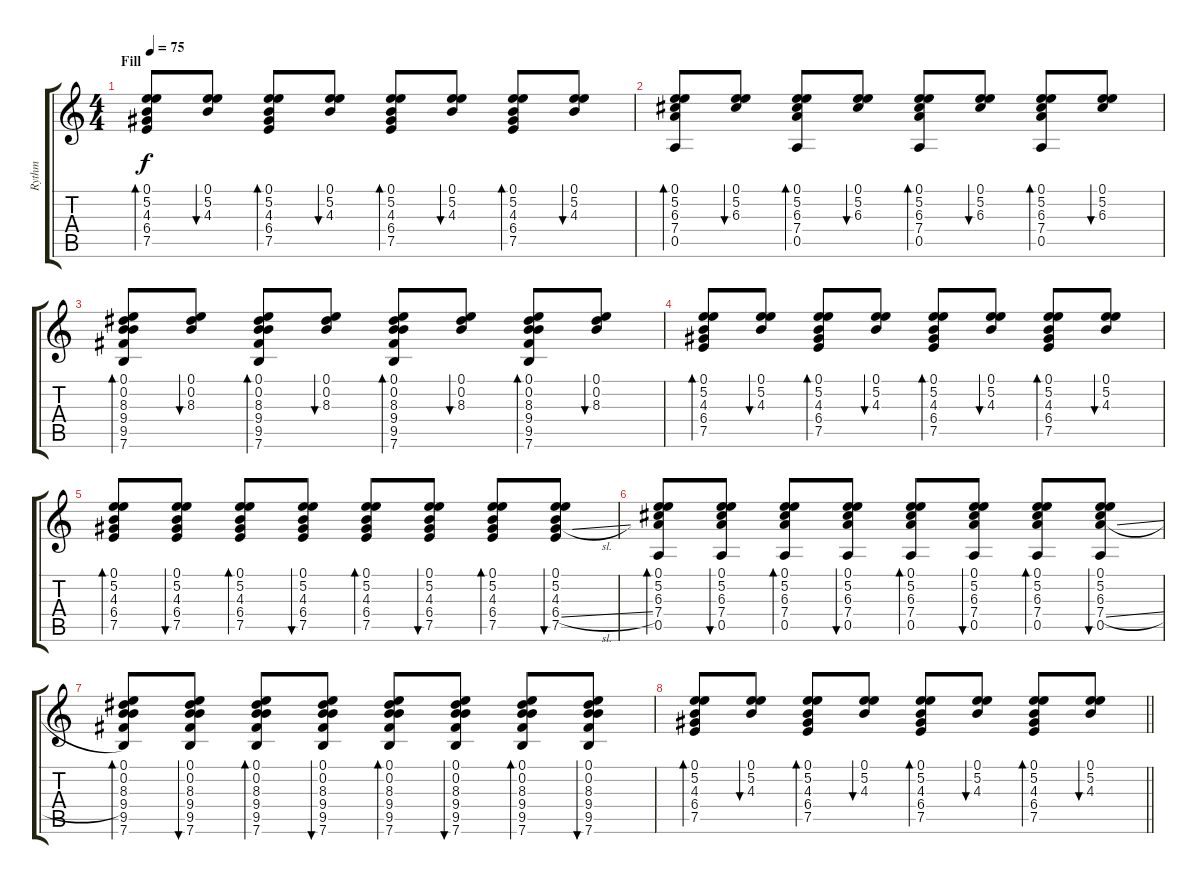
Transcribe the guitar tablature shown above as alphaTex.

\track ("Rythm" "Rythm") {instrument acousticguitarnylon}
\staff {score tabs}
\tuning (E4 B3 G3 D3 A2 E2) {hide}
\ts (4 4)
\section ("" "Fill")
\tempo 75
\clef g2
\ks c
(0.1 5.2 4.3 6.4 7.5).8{bd 30 dy f} (0.1 5.2 4.3).8{bu 30} (0.1 5.2 4.3 6.4 7.5).8{bd 30} (0.1 5.2 4.3).8{bu 30} (0.1 5.2 4.3 6.4 7.5).8{bd 30} (0.1 5.2 4.3).8{bu 30} (0.1 5.2 4.3 6.4 7.5).8{bd 30} (0.1 5.2 4.3).8{bu 30} |
(0.1 5.2 6.3 7.4 0.5).8{bd 30} (0.1 5.2 6.3).8{bu 30} (0.1 5.2 6.3 7.4 0.5).8{bd 30} (0.1 5.2 6.3).8{bu 30} (0.1 5.2 6.3 7.4 0.5).8{bd 30} (0.1 5.2 6.3).8{bu 30} (0.1 5.2 6.3 7.4 0.5).8{bd 30} (0.1 5.2 6.3).8{bu 30} |
(0.1 0.2 8.3 9.4 9.5 7.6).8{bd 30} (0.1 0.2 8.3).8{bu 30} (0.1 0.2 8.3 9.4 9.5 7.6).8{bd 30} (0.1 0.2 8.3).8{bu 30} (0.1 0.2 8.3 9.4 9.5 7.6).8{bd 30} (0.1 0.2 8.3).8{bu 30} (0.1 0.2 8.3 9.4 9.5 7.6).8{bd 30} (0.1 0.2 8.3).8{bu 30} |
(0.1 5.2 4.3 6.4 7.5).8{bd 30} (0.1 5.2 4.3).8{bu 30} (0.1 5.2 4.3 6.4 7.5).8{bd 30} (0.1 5.2 4.3).8{bu 30} (0.1 5.2 4.3 6.4 7.5).8{bd 30} (0.1 5.2 4.3).8{bu 30} (0.1 5.2 4.3 6.4 7.5).8{bd 30} (0.1 5.2 4.3).8{bu 30} |
(0.1 5.2 4.3 6.4 7.5).8{bd 30} (0.1 5.2 4.3 6.4 7.5).8{bu 30} (0.1 5.2 4.3 6.4 7.5).8{bd 30} (0.1 5.2 4.3 6.4 7.5).8{bu 30} (0.1 5.2 4.3 6.4 7.5).8{bd 30} (0.1 5.2 4.3 6.4 7.5).8{bu 30} (0.1 5.2 4.3 6.4 7.5).8{bd 30} (0.1 5.2 4.3 6.4{sl} 7.5).8{bu 30} |
(0.1 5.2 6.3 7.4 0.5).8{bd 30} (0.1 5.2 6.3 7.4 0.5).8{bu 30} (0.1 5.2 6.3 7.4 0.5).8{bd 30} (0.1 5.2 6.3 7.4 0.5).8{bu 30} (0.1 5.2 6.3 7.4 0.5).8{bd 30} (0.1 5.2 6.3 7.4 0.5).8{bu 30} (0.1 5.2 6.3 7.4 0.5).8{bd 30} (0.1 5.2 6.3 7.4{sl} 0.5).8{bu 30} |
(0.1 0.2 8.3 9.4 9.5 7.6).8{bd 30} (0.1 0.2 8.3 9.4 9.5 7.6).8{bu 30} (0.1 0.2 8.3 9.4 9.5 7.6).8{bd 30} (0.1 0.2 8.3 9.4 9.5 7.6).8{bu 30} (0.1 0.2 8.3 9.4 9.5 7.6).8{bd 30} (0.1 0.2 8.3 9.4 9.5 7.6).8{bu 30} (0.1 0.2 8.3 9.4 9.5 7.6).8{bd 30} (0.1 0.2 8.3 9.4 9.5 7.6).8{bu 30} |
\barLineRight lightlight
(0.1 5.2 4.3 6.4 7.5).8{bd 30} (0.1 5.2 4.3).8{bu 30} (0.1 5.2 4.3 6.4 7.5).8{bd 30} (0.1 5.2 4.3).8{bu 30} (0.1 5.2 4.3 6.4 7.5).8{bd 30} (0.1 5.2 4.3).8{bu 30} (0.1 5.2 4.3 6.4 7.5).8{bd 30} (0.1 5.2 4.3).8{bu 30}
